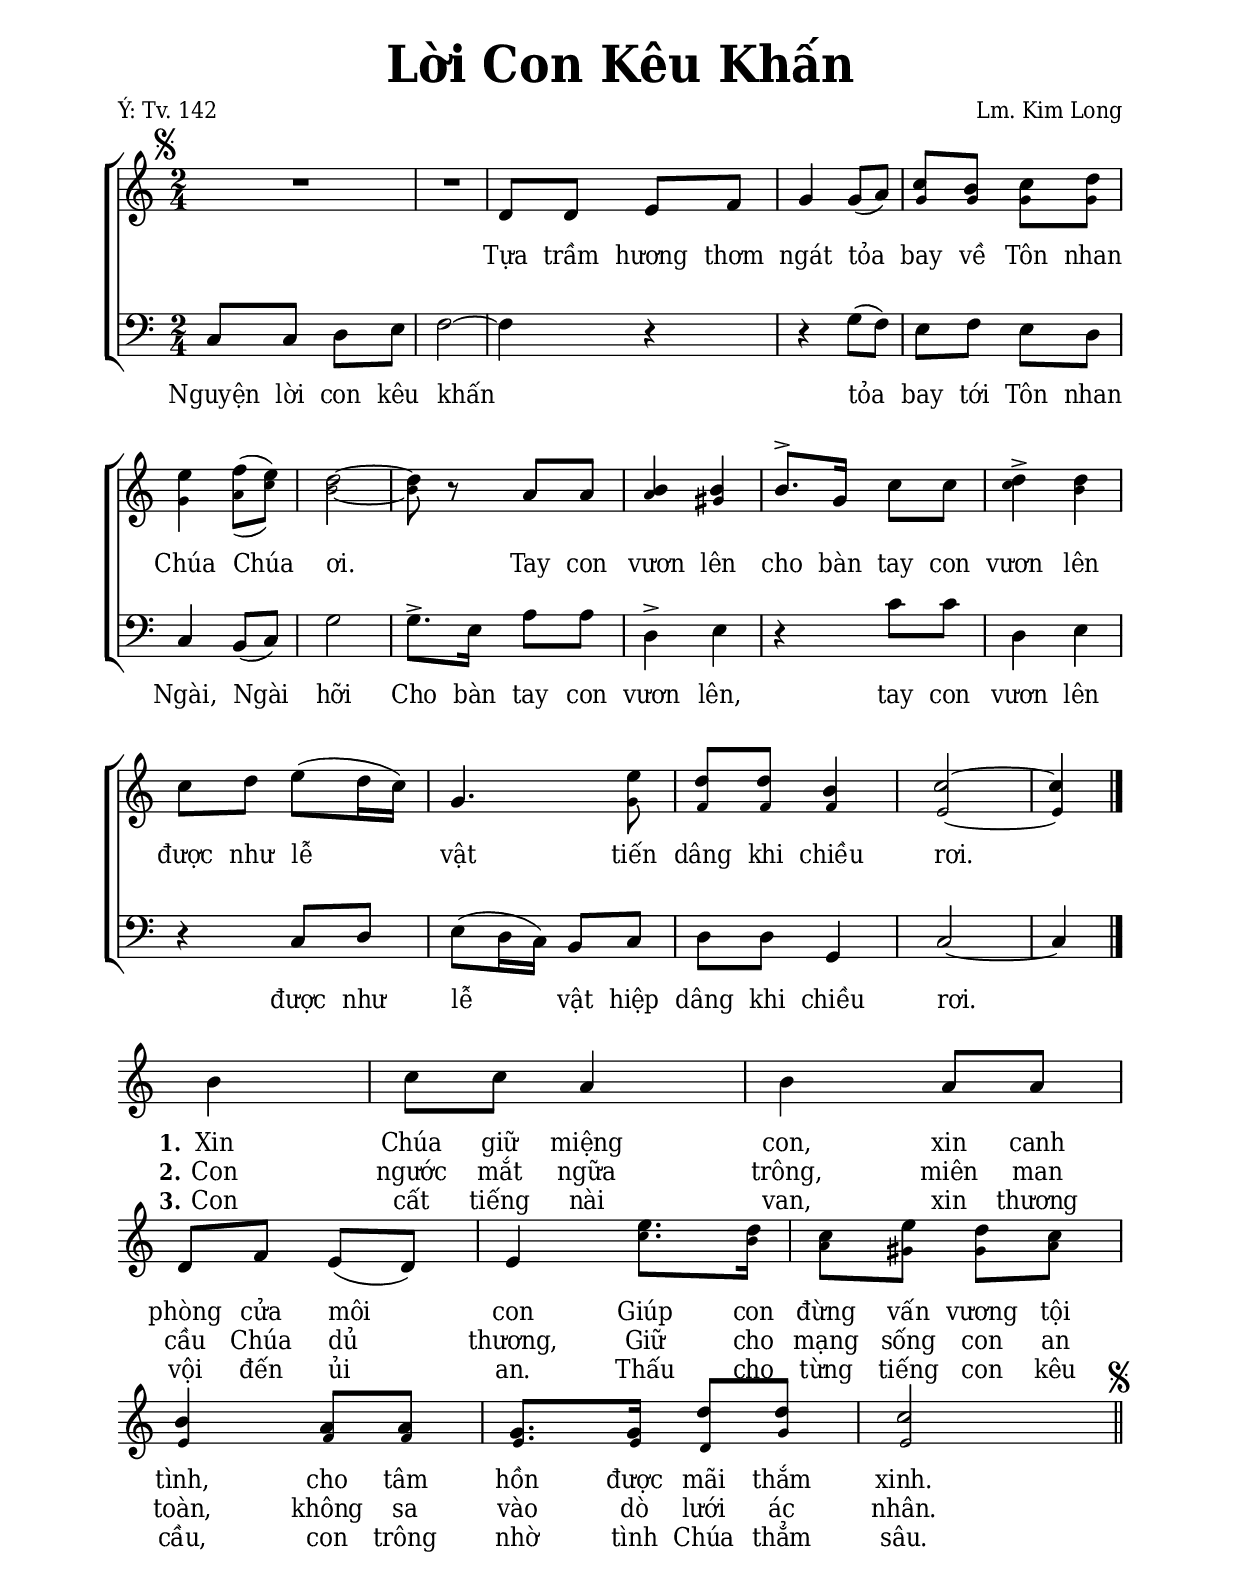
% Cài đặt chung
\version "2.22.1"
\include "english.ly"

\header {
  title = \markup { \fontsize #3 "Lời Con Kêu Khấn" }
  poet = "Ý: Tv. 142"
  composer = "Lm. Kim Long"
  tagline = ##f
}

% Nhạc điệp khúc
nhacDiepKhucSop = \relative c' {
  \once \override Score.RehearsalMark.font-size = #0.1
  \mark \markup { \musicglyph #"scripts.segno" }
  R2*2
  d8 d e f |
  g4 g8 (a) |
  c b c d |
  e4 f8 ^(e) |
  d2 ~ |
  d8 r a a |
  b4 b |
  b8. ^> g16 c8 c |
  d4 ^> d |
  c8 d e (d16 c) |
  g4. e'8 |
  d d b4 |
  c2 ~ |
  c4 \bar "|."
}

nhacDiepKhucAlto = \relative c'' {
  R2*2
  \repeat unfold 2 { \skip 2 }
  g8 g g g |
  g4 a8 _(c) |
  b2 ~ |
  b8 r a a |
  a4 gs |
  r c8 c |
  c4 b |
  c8 d e (d16 c) |
  g4. g8 |
  f f f4 |
  e2 ~ |
  e4
}

nhacDiepKhucBas = \relative c {
  c8 c d e |
  f2 ~ |
  f4 r |
  r g8 (f) |
  e f e d |
  c4 b8 (c) |
  g'2 |
  g8. ^> e16 a8 a |
  d,4 ^> e |
  r c'8 c |
  d,4 e |
  r c8 d |
  e (d16 c) b8 c |
  d d g,4 |
  c2 ~ |
  c4
}

nhacPhienKhucSop = \relative c'' {
  \partial 4 b4 |
  c8 c a4 |
  b a8 a |
  d, f e (d) |
  e4 e'8. d16 |
  c8 e d c |
  b4 a8 a |
  g8. g16 d'8 d |
  c2
  \once \override Score.RehearsalMark.font-size = #0.1
  \mark \markup { \musicglyph #"scripts.segno" }
  \bar "||"
}

nhacPhienKhucBas = \relative c' {
  \skip 4
  \skip 2
  \skip 2
  \skip 2
  \skip 4
  c'8. b16 |
  a8 gs gs a |
  e4 f8 f |
  e8. e16 d8 g |
  e2
}

% Lời điệp khúc
loiDiepKhucSop = \lyricmode {
  \override LyricText.extra-offset = #'(0 . -1)
  Tựa trầm hương thơm ngát
  tỏa bay về Tôn nhan Chúa Chúa ơi.
  Tay con vươn lên
  cho bàn tay con vươn lên được như lễ vật
  tiến dâng khi chiều rơi.
}

loiDiepKhucBas = \lyricmode {
  \override LyricText.extra-offset = #'(0 . -1)
  Nguyện lời con kêu khấn
  tỏa bay tới Tôn nhan Ngài,
  Ngài hỡi
  Cho bàn tay con vươn lên,
  tay con vươn lên được như lễ vật
  hiệp dâng khi chiều rơi.
}

% Lời phiên khúc
loiPhienKhucSopMot = \lyricmode {
  \set stanza = #"1."
  Xin Chúa giữ miệng con,
  xin canh phòng cửa môi con
  Giúp con đừng vấn vương tội tình,
  cho tâm hồn được mãi thắm xinh.
}

loiPhienKhucSopHai = \lyricmode {
  \set stanza = #"2."
  Con ngước mắt ngữa trông,
  miên man cầu Chúa dủ thương,
  Giữ cho mạng sống con an toàn,
  không sa vào dò lưới ác nhân.
}

loiPhienKhucSopBa = \lyricmode {
  \set stanza = #"3."
  Con cất tiếng nài van,
  xin thương vội đến ủi an.
  Thấu cho từng tiếng con kêu cầu,
  con trông nhờ tình Chúa thẳm sâu.
}

% Dàn trang
\paper {
  #(set-paper-size "a4")
  top-margin = 15\mm
  bottom-margin = 15\mm
  left-margin = 20\mm
  right-margin = 20\mm
  indent = #0
  #(define fonts
    (make-pango-font-tree
      "Deja Vu Serif Condensed"
      "Deja Vu Serif Condensed"
      "Deja Vu Serif Condensed"
      (/ 20 20)))
  %page-count = #1
  print-page-number = #f
  system-system-spacing = #'((basic-distance . 15))
  %score-system-spacing = #'((basic-distance . 15))
}

TongNhip = {
  \key c \major \time 2/4
  \set Timing.beamExceptions = #'()
  \set Timing.baseMoment = #(ly:make-moment 1/4)
}

% Đổi kích thước nốt cho bè phụ
notBePhu =
#(define-music-function (font-size music) (number? ly:music?)
   (for-some-music
     (lambda (m)
       (if (music-is-of-type? m 'rhythmic-event)
           (begin
             (set! (ly:music-property m 'tweaks)
                   (cons `(font-size . ,font-size)
                         (ly:music-property m 'tweaks)))
             #t)
           #f))
     music)
   music)

\score {
  \new ChoirStaff \with {
    \override StaffGrouper.staff-staff-spacing = #'(
                            (basic-distance . 14)
                            (padding . 1))
  }
  <<
    \new Staff \with {
        printPartCombineTexts = ##f
      }
      <<
      \new Voice \TongNhip \partCombine
        \nhacDiepKhucSop
        \notBePhu -2 { \nhacDiepKhucAlto }
      \new NullVoice = nhacThamChieuAlto \nhacDiepKhucSop
      \new Lyrics \lyricsto nhacThamChieuAlto \loiDiepKhucSop
      >>
    \new Staff <<
        \clef "bass"
        \new Voice = beBas {
          \TongNhip \nhacDiepKhucBas
        }
        \new Lyrics = "hatLanMot" \lyricsto beBas \loiDiepKhucBas
    >>
  >>
  \layout {
    %\override Lyrics.LyricText.font-size = #+2
    \override Lyrics.LyricSpace.minimum-distance = #1.5
    \override Score.BarNumber.break-visibility = ##(#f #f #f)
    \override Score.SpacingSpanner.uniform-stretching = ##t
  }
}

\score {
  \new ChoirStaff <<
    \new Staff = diepKhuc \with {
        \consists "Merge_rests_engraver"
        printPartCombineTexts = ##f
      }
      <<
     \new Voice = "beSop" { \TongNhip \partCombine 
          \nhacPhienKhucSop
          \notBePhu -2 { \nhacPhienKhucBas } }
        \new NullVoice = nhacThamChieuPhienKhucSop \nhacPhienKhucSop
        \new Lyrics \with {
          \override VerticalAxisGroup.
            nonstaff-relatedstaff-spacing.padding = #1.5
        }
        \lyricsto nhacThamChieuPhienKhucSop \loiPhienKhucSopMot
        \new Lyrics \lyricsto nhacThamChieuPhienKhucSop \loiPhienKhucSopHai
        \new Lyrics \lyricsto nhacThamChieuPhienKhucSop \loiPhienKhucSopBa
      >>
  >>
  \layout {
    %\override Lyrics.LyricText.font-size = #+2
    \override Staff.TimeSignature.transparent = ##t
    \override Lyrics.LyricSpace.minimum-distance = #1.5
    \override Score.BarNumber.break-visibility = ##(#f #f #f)
  }
}
